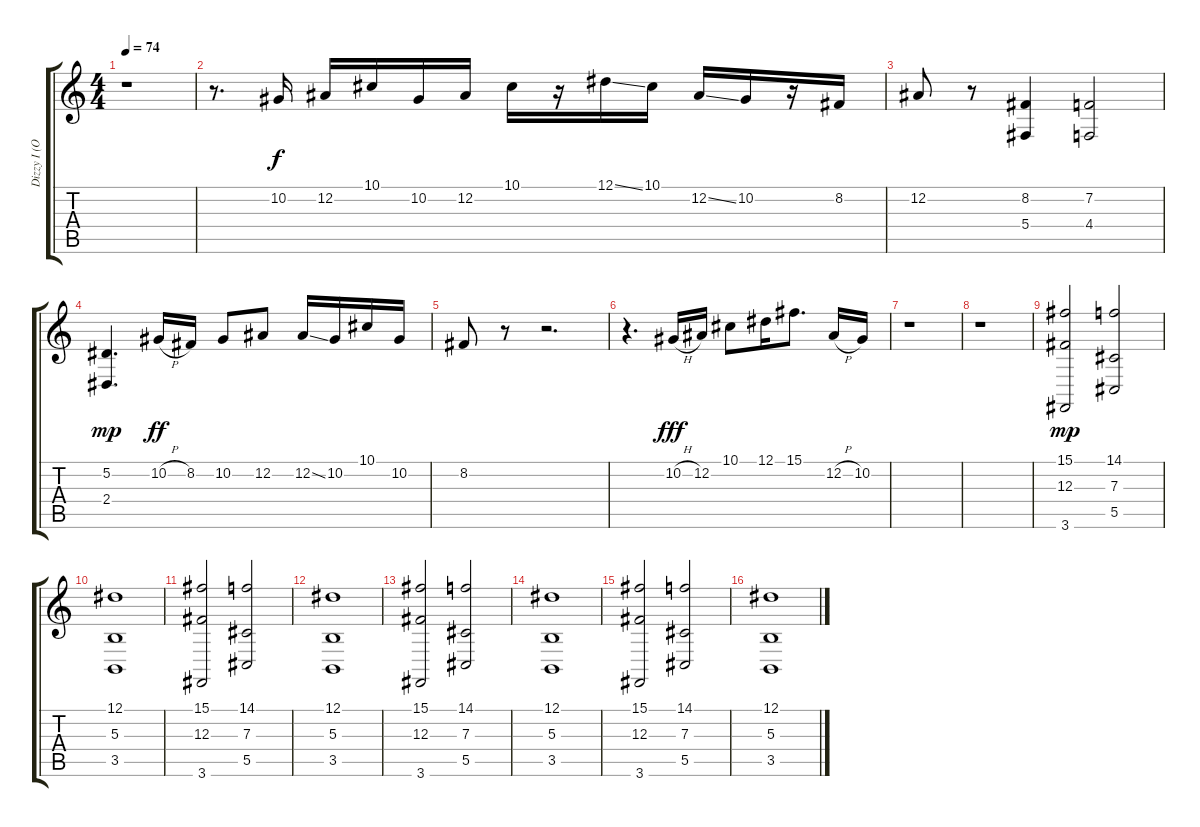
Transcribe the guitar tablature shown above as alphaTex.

\track ("Dizzy I (Organ)" "Dizzy I (O") {instrument synthstrings1}
\staff {score tabs}
\tuning (Eb4 Bb3 Gb3 Db3 Ab2 Eb2) {hide}
\ts (4 4)
\tempo 74
\clef g2
\ks c
r.1{dy f} |
r.8{d} 10.2.16 12.2.16 10.1.16 10.2.16 12.2.16 10.1.16 r.16 12.1{ss}.16 10.1.16 12.2{ss}.16 10.2.16 r.16 8.2.16 |
12.2.8 r.8 (8.2 5.4).4 (7.2 4.4).2 |
(5.2 2.4).4{d dy mp} 10.2{h}.16{dy ff} 8.2.16 10.2.8 12.2.8 12.2{ss}.16 10.2.16 10.1.16 10.2.16 |
8.2.8 r.8 r.2{d} |
r.4{d} 10.2{h}.16{dy fff} 12.2.16 10.1.8 12.1.16 15.1.8{d} 12.2{h}.16 10.2.16 |
r.1 |
r.1 |
(15.1 12.3 3.6).2{dy mp} (14.1 7.3 5.5).2 |
(12.1 5.3 3.5).1 |
(15.1 12.3 3.6).2 (14.1 7.3 5.5).2 |
(12.1 5.3 3.5).1 |
(15.1 12.3 3.6).2 (14.1 7.3 5.5).2 |
(12.1 5.3 3.5).1 |
(15.1 12.3 3.6).2 (14.1 7.3 5.5).2 |
(12.1 5.3 3.5).1
